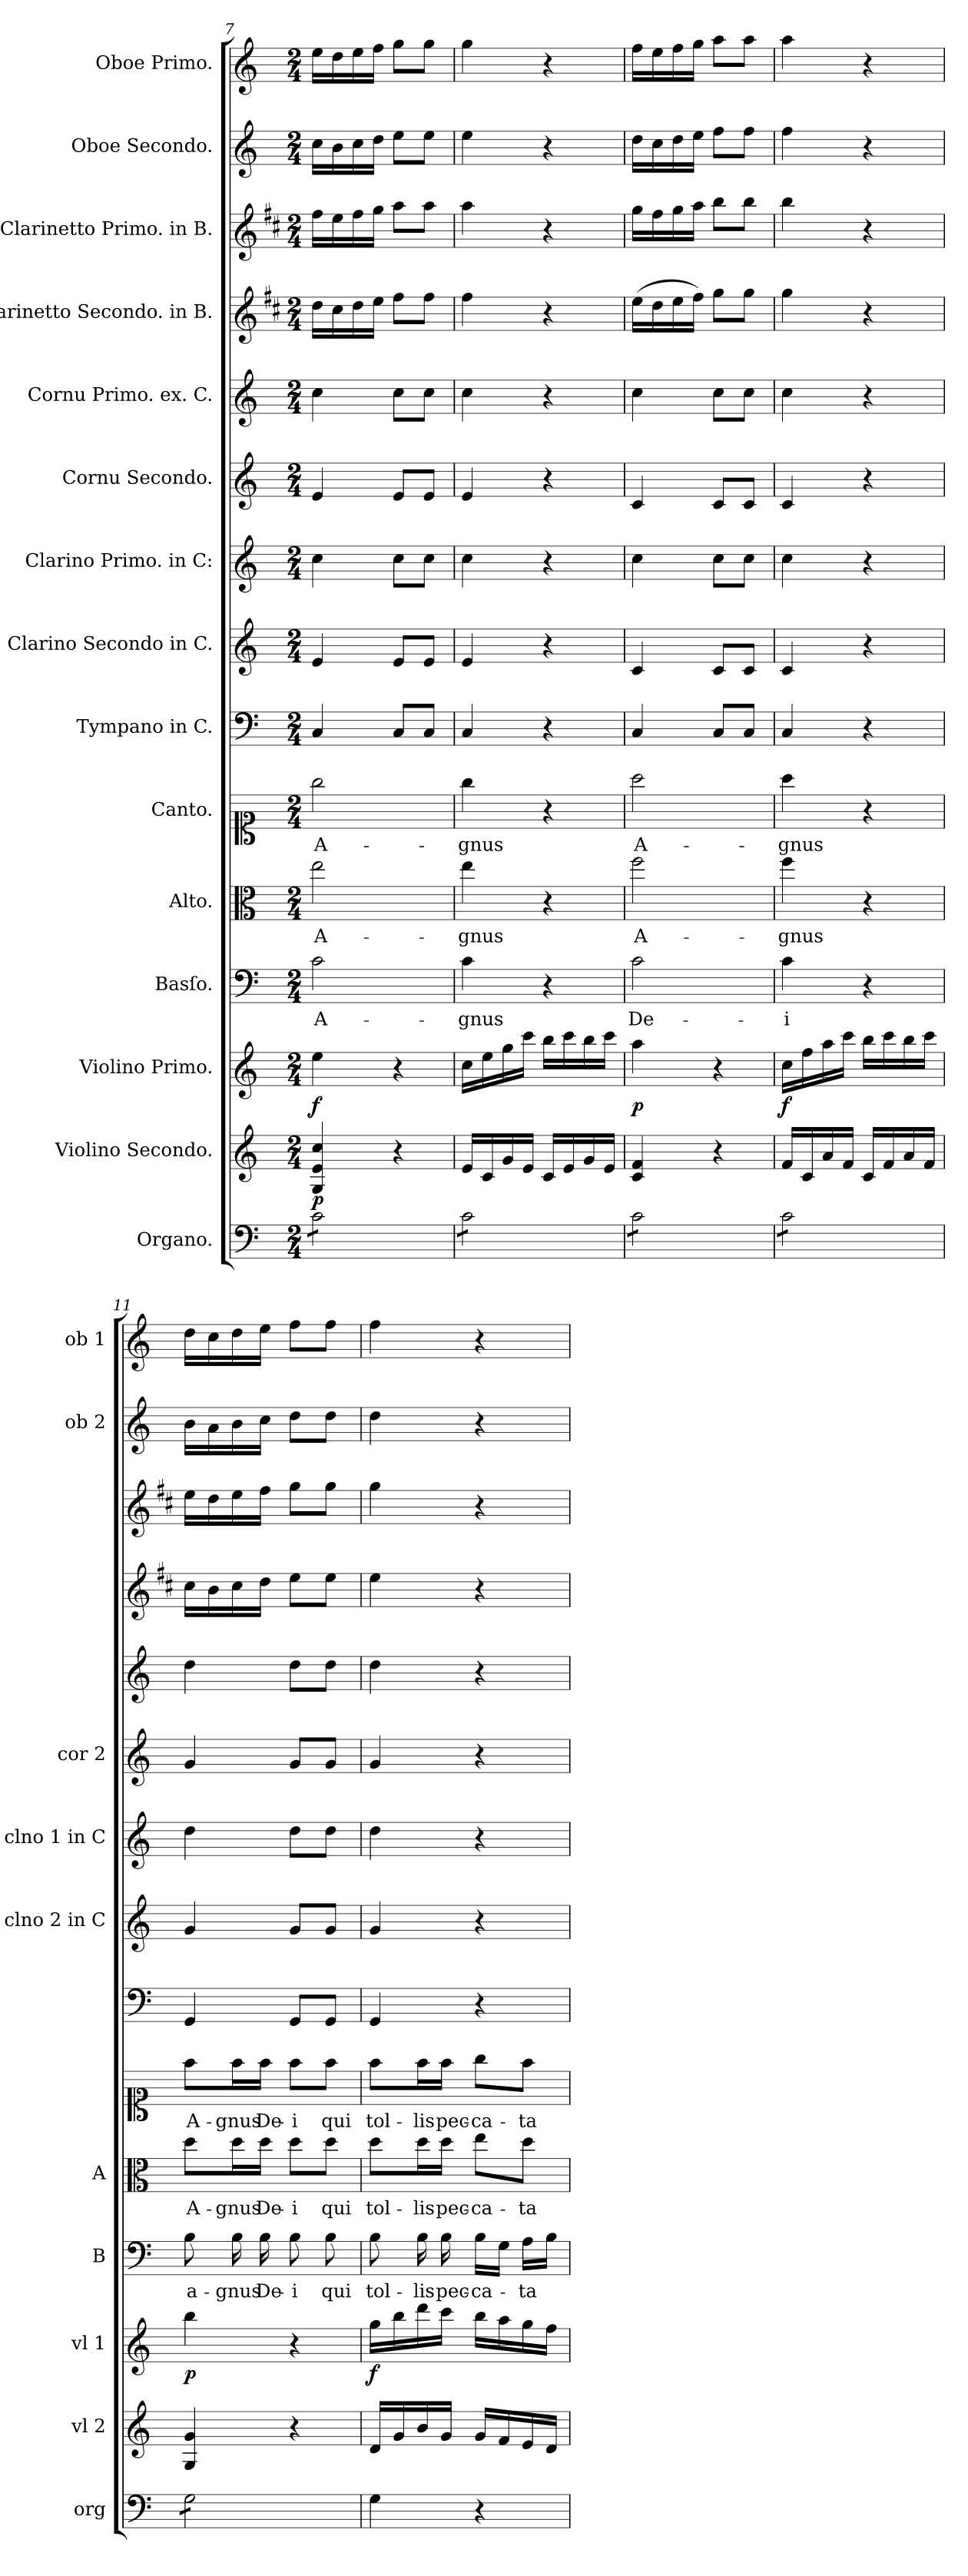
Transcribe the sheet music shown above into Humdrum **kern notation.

**kern	**kern	**dynam	**kern	**dynam	**kern	**text	**kern	**text	**kern	**text	**kern	**kern	**kern	**kern	**kern	**kern	**kern	**kern	**kern
*part15	*part14	*part14	*part13	*part13	*part12	*part12	*part11	*part11	*part10	*part10	*part9	*part8	*part7	*part6	*part5	*part4	*part3	*part2	*part1
*staff15	*staff14	*staff14	*staff13	*staff13	*staff12	*staff12	*staff11	*staff11	*staff10	*staff10	*staff9	*staff8	*staff7	*staff6	*staff5	*staff4	*staff3	*staff2	*staff1
*I"Organo.	*I"Violino Secondo.	*	*I"Violino Primo.	*	*I"Basſo.	*	*I"Alto.	*	*I"Canto.	*	*I"Tympano in C.	*I"Clarino Secondo in C.	*I"Clarino Primo. in C:	*I"Cornu Secondo.	*I"Cornu Primo. ex. C.	*I"Clarinetto Secondo. in B.	*I"Clarinetto Primo. in B.	*I"Oboe Secondo.	*I"Oboe Primo.
*I'org	*I'vl 2	*	*I'vl 1	*	*I'B	*	*I'A	*	*	*	*	*I'clno 2 in C	*I'clno 1 in C	*I'cor 2	*	*	*	*I'ob 2	*I'ob 1
*clefF4	*clefG2	*	*clefG2	*	*clefF4	*	*clefC3	*	*clefC1	*	*clefF4	*clefG2	*clefG2	*clefG2	*clefG2	*clefG2	*clefG2	*clefG2	*clefG2
*	*	*	*	*	*	*	*	*	*	*	*	*	*	*	*	*ITrd1c2	*ITrd1c2	*	*
*k[]	*k[]	*	*k[]	*	*k[]	*	*k[]	*	*k[]	*	*k[]	*k[]	*k[]	*k[]	*k[]	*k[]	*k[]	*k[]	*k[]
*M2/4	*M2/4	*	*M2/4	*	*M2/4	*	*M2/4	*	*M2/4	*	*M2/4	*M2/4	*M2/4	*M2/4	*M2/4	*M2/4	*M2/4	*M2/4	*M2/4
=7	=7	=7	=7	=7	=7	=7	=7	=7	=7	=7	=7	=7	=7	=7	=7	=7	=7	=7	=7
!LO:TX:b:i:t=Tutti	!	!	!	!	!	!	!	!	!	!	!	!	!	!	!	!	!	!	!
*tremolo	*	*	*	*	*	*	*	*	*	*	*	*	*	*	*	*	*	*	*
8c\L	4G/ 4e/ 4cc/	p	4ee\	f	2c\	A-	2ee\	A-	2gg\	A-	4C/	4e/	4cc\	4e/	4cc\	16cc\LL	16ee\LL	16cc\LL	16ee\LL
.	.	.	.	.	.	.	.	.	.	.	.	.	.	.	.	16b\	16dd\	16b\	16dd\
8c\	.	.	.	.	.	.	.	.	.	.	.	.	.	.	.	16cc\	16ee\	16cc\	16ee\
.	.	.	.	.	.	.	.	.	.	.	.	.	.	.	.	16dd\JJ	16ff\JJ	16dd\JJ	16ff\JJ
8c\	4r	.	4r	.	.	.	.	.	.	.	8C/L	8e/L	8cc\L	8e/L	8cc\L	8ee\L	8gg\L	8ee\L	8gg\L
8c\J	.	.	.	.	.	.	.	.	.	.	8C/J	8e/J	8cc\J	8e/J	8cc\J	8ee\J	8gg\J	8ee\J	8gg\J
=8	=8	=8	=8	=8	=8	=8	=8	=8	=8	=8	=8	=8	=8	=8	=8	=8	=8	=8	=8
8c\L	16e/LL	.	16cc\LL	.	4c\	-gnus	4ee\	-gnus	4gg\	-gnus	4C/	4e/	4cc\	4e/	4cc\	4ee\	4gg\	4ee\	4gg\
.	16c/	.	16ee\	.	.	.	.	.	.	.	.	.	.	.	.	.	.	.	.
8c\	16g/	.	16gg\	.	.	.	.	.	.	.	.	.	.	.	.	.	.	.	.
.	16e/JJ	.	16ccc\JJ	.	.	.	.	.	.	.	.	.	.	.	.	.	.	.	.
8c\	16c/LL	.	16bb\LL	.	4r	.	4r	.	4r	.	4r	4r	4r	4r	4r	4r	4r	4r	4r
.	16e/	.	16ccc\	.	.	.	.	.	.	.	.	.	.	.	.	.	.	.	.
8c\J	16g/	.	16bb\	.	.	.	.	.	.	.	.	.	.	.	.	.	.	.	.
.	16e/JJ	.	16ccc\JJ	.	.	.	.	.	.	.	.	.	.	.	.	.	.	.	.
=9	=9	=9	=9	=9	=9	=9	=9	=9	=9	=9	=9	=9	=9	=9	=9	=9	=9	=9	=9
!	!	!	!	!	!	!	!	!	!	!LO:LY:i	!	!	!	!	!	!	!	!	!
8c\L	4c/ 4f/	.	4aa\	p	2c\	De-	2ff\	A-	2aa\	A-	4C/	4c/	4cc\	4c/	4cc\	(16dd\LL	16ff\LL	16dd\LL	16ff\LL
.	.	.	.	.	.	.	.	.	.	.	.	.	.	.	.	16cc\	16ee\	16cc\	16ee\
8c\	.	.	.	.	.	.	.	.	.	.	.	.	.	.	.	16dd\	16ff\	16dd\	16ff\
.	.	.	.	.	.	.	.	.	.	.	.	.	.	.	.	16ee\JJ)	16gg\JJ	16ee\JJ	16gg\JJ
8c\	4r	.	4r	.	.	.	.	.	.	.	8C/L	8c/L	8cc\L	8c/L	8cc\L	8ff\L	8aa\L	8ff\L	8aa\L
8c\J	.	.	.	.	.	.	.	.	.	.	8C/J	8c/J	8cc\J	8c/J	8cc\J	8ff\J	8aa\J	8ff\J	8aa\J
=10	=10	=10	=10	=10	=10	=10	=10	=10	=10	=10	=10	=10	=10	=10	=10	=10	=10	=10	=10
!	!	!	!	!	!	!	!	!	!	!LO:LY:i	!	!	!	!	!	!	!	!	!
8c\L	16f/LL	.	16cc\LL	f	4c\	-i	4ff\	-gnus	4aa\	-gnus	4C/	4c/	4cc\	4c/	4cc\	4ff\	4aa\	4ff\	4aa\
.	16c/	.	16ff\	.	.	.	.	.	.	.	.	.	.	.	.	.	.	.	.
8c\	16a/	.	16aa\	.	.	.	.	.	.	.	.	.	.	.	.	.	.	.	.
.	16f/JJ	.	16ccc\JJ	.	.	.	.	.	.	.	.	.	.	.	.	.	.	.	.
8c\	16c/LL	.	16bb\LL	.	4r	.	4r	.	4r	.	4r	4r	4r	4r	4r	4r	4r	4r	4r
.	16f/	.	16ccc\	.	.	.	.	.	.	.	.	.	.	.	.	.	.	.	.
8c\J	16a/	.	16bb\	.	.	.	.	.	.	.	.	.	.	.	.	.	.	.	.
.	16f/JJ	.	16ccc\JJ	.	.	.	.	.	.	.	.	.	.	.	.	.	.	.	.
=11	=11	=11	=11	=11	=11	=11	=11	=11	=11	=11	=11	=11	=11	=11	=11	=11	=11	=11	=11
8G\L	4G/ 4g/	.	4bb\	p	8B\	a-	8dd\L	A-	8ff\L	A-	4GG/	4g/	4dd\	4g/	4dd\	16b\LL	16dd\LL	16b\LL	16dd\LL
.	.	.	.	.	.	.	.	.	.	.	.	.	.	.	.	16a\	16cc\	16a\	16cc\
8G\	.	.	.	.	16B\	-gnus	16dd\L	-gnus	16ff\L	-gnus	.	.	.	.	.	16b\	16dd\	16b\	16dd\
.	.	.	.	.	16B\	De-	16dd\JJ	De-	16ff\JJ	De-	.	.	.	.	.	16cc\JJ	16ee\JJ	16cc\JJ	16ee\JJ
8G\	4r	.	4r	.	8B\	-i	8dd\L	-i	8ff\L	-i	8GG/L	8g/L	8dd\L	8g/L	8dd\L	8dd\L	8ff\L	8dd\L	8ff\L
8G\J	.	.	.	.	8B\	qui	8dd\J	qui	8ff\J	qui	8GG/J	8g/J	8dd\J	8g/J	8dd\J	8dd\J	8ff\J	8dd\J	8ff\J
*Xtremolo	*	*	*	*	*	*	*	*	*	*	*	*	*	*	*	*	*	*	*
=12	=12	=12	=12	=12	=12	=12	=12	=12	=12	=12	=12	=12	=12	=12	=12	=12	=12	=12	=12
4G\	16d/LL	.	16gg\LL	f	8B\	tol-	8dd\L	tol-	8ff\L	tol-	4GG/	4g/	4dd\	4g/	4dd\	4dd\	4ff\	4dd\	4ff\
.	16g/	.	16bb\	.	.	.	.	.	.	.	.	.	.	.	.	.	.	.	.
.	16b/	.	16ddd\	.	16B\	-lis	16dd\L	-lis	16ff\L	-lis	.	.	.	.	.	.	.	.	.
.	16g/JJ	.	16ccc\JJ	.	16B\	pec-	16dd\JJ	pec-	16ff\JJ	pec-	.	.	.	.	.	.	.	.	.
4r	16g/LL	.	16bb\LL	.	16B\LL	-ca-	8ee\L	-ca-	8gg\L	-ca-	4r	4r	4r	4r	4r	4r	4r	4r	4r
.	16f/	.	16aa\	.	16G\JJ	.	.	.	.	.	.	.	.	.	.	.	.	.	.
.	16e/	.	16gg\	.	16A\LL	-ta	8dd\J	-ta	8ff\J	-ta	.	.	.	.	.	.	.	.	.
.	16d/JJ	.	16ff\JJ	.	16B\JJ	.	.	.	.	.	.	.	.	.	.	.	.	.	.
=	=	=	=	=	=	=	=	=	=	=	=	=	=	=	=	=	=	=	=
*-	*-	*-	*-	*-	*-	*-	*-	*-	*-	*-	*-	*-	*-	*-	*-	*-	*-	*-	*-
